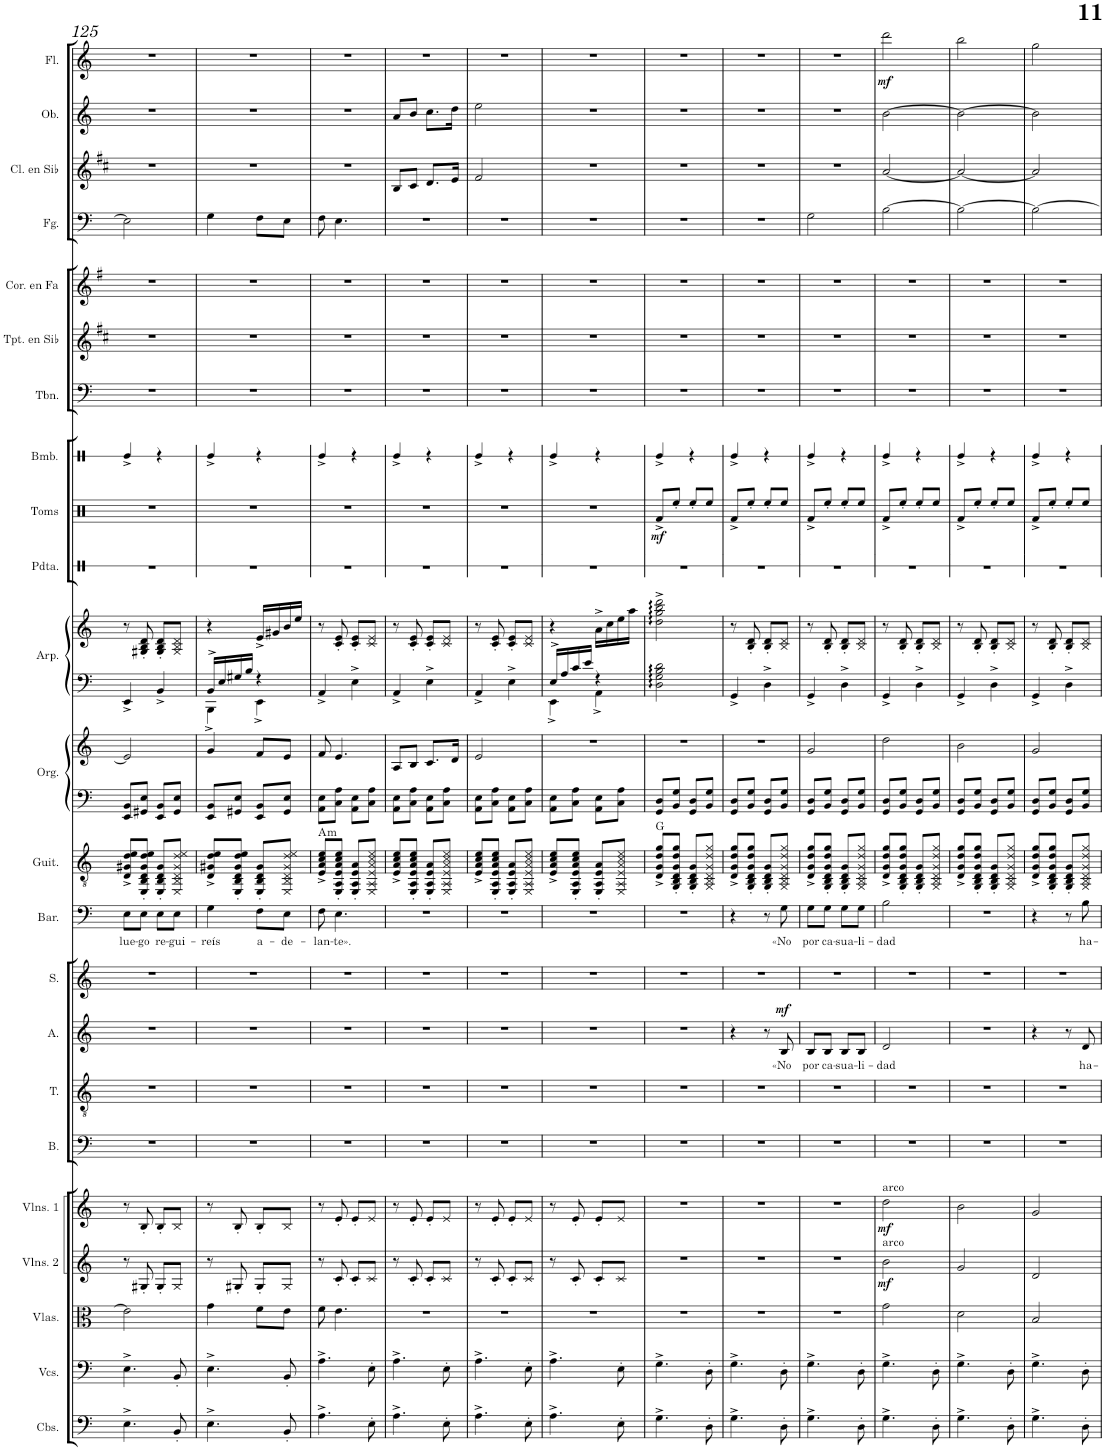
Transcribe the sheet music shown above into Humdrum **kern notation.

**kern	**kern	**kern	**kern	**dynam	**kern	**dynam	**kern	**kern	**kern	**text	**dynam	**kern	**kern	**text	**kern	**harte	**kern	**kern	**kern	**kern	**kern	**kern	**dynam	**kern	**kern	**kern	**kern	**kern	**kern	**kern	**kern	**dynam
*part23	*part22	*part21	*part20	*part20	*part19	*part19	*part18	*part17	*part16	*part16	*part16	*part15	*part14	*part14	*part13	*part13	*part12	*part12	*part11	*part11	*part10	*part9	*part9	*part8	*part7	*part6	*part5	*part4	*part3	*part2	*part1	*part1
*staff25	*staff24	*staff23	*staff22	*staff22	*staff21	*staff21	*staff20	*staff19	*staff18	*staff18	*staff18	*staff17	*staff16	*staff16	*staff15	*	*staff14	*staff13	*staff12	*staff11	*staff10	*staff9	*staff9	*staff8	*staff7	*staff6	*staff5	*staff4	*staff3	*staff2	*staff1	*staff1
*I"Contrabajos	*I"Violonchelos	*I"Violas	*I"Violines 2	*	*I"Violines 1	*	*I"Bajo	*I"Tenor	*I"Alto	*	*	*I"Soprano	*I"Barítono	*	*I"Guitarra clásica	*	*I"Órgano	*	*I"Arpa	*	*I"Pandereta	*I"Toms	*	*I"Bombo	*I"Trombón	*I"Trompeta en Sib	*I"Trompa en Fa	*I"Fagot	*I"Clarinete en Sib	*I"Oboe	*I"Flauta	*
*I'Cbs.	*I'Vcs.	*I'Vlas.	*I'Vlns. 2	*	*I'Vlns. 1	*	*I'B.	*I'T.	*I'A.	*	*	*I'S.	*I'Bar.	*	*I'Guit.	*	*	*	*I'Arp.	*	*I'Pdta.	*I'Toms	*	*I'Bmb.	*I'Tbn.	*I'Tpt. en Sib	*	*I'Fg.	*I'Cl. en Sib	*I'Ob.	*I'Fl.	*
!!LO:PB:g=z
*clefF4	*clefF4	*clefC3	*clefG2	*	*clefG2	*	*clefF4	*clefGv2	*clefG2	*	*	*clefG2	*clefF4	*	*clefGv2	*	*clefF4	*clefG2	*clefF4	*clefG2	*clefX	*clefX	*	*clefX	*clefF4	*clefG2	*clefG2	*clefF4	*clefG2	*clefG2	*clefG2	*
*Trd7c12	*	*	*	*	*	*	*	*	*	*	*	*	*	*	*	*	*	*	*	*	*	*	*	*	*	*Trd1c2	*Trd4c7	*	*Trd1c2	*	*	*
*k[]	*k[]	*k[]	*k[]	*	*k[]	*	*k[]	*k[]	*k[]	*	*	*k[]	*k[]	*	*k[]	*	*k[]	*k[]	*k[]	*k[]	*k[]	*k[]	*	*k[]	*k[]	*k[f#c#]	*k[f#]	*k[]	*k[f#c#]	*k[]	*k[]	*
*M2/4	*M2/4	*M2/4	*M2/4	*	*M2/4	*	*M2/4	*M2/4	*M2/4	*	*	*M2/4	*M2/4	*	*M2/4	*	*M2/4	*M2/4	*M2/4	*M2/4	*M2/4	*M2/4	*	*M2/4	*M2/4	*M2/4	*M2/4	*M2/4	*M2/4	*M2/4	*M2/4	*
=125	=125	=125	=125	=125	=125	=125	=125	=125	=125	=125	=125	=125	=125	=125	=125	=125	=125	=125	=125	=125	=125	=125	=125	=125	=125	=125	=125	=125	=125	=125	=125	=125
!	!	!	!	!	!	!	!	!	!	!	!	!	!	!LO:LY:b	!	!	!	!	!	!	!	!	!	!	!	!	!	!	!	!	!	!
4.E^\	4.E^\	2e\]	8r	.	8r	.	2r	2r	2r	.	.	2r	8E\L	lue-	8D/^ 8G#X/^ 8d/^ 8e/^L	.	8EE/ 8BB/L	2e/]	4EE^/	8r	2r	2r	.	4Re^/	2r	2r	2r	2E\]	2r	2r	2r	.
!	!	!	!	!	!	!	!	!	!	!	!	!	!	!LO:LY:b	!	!	!	!	!	!	!	!	!	!	!	!	!	!	!	!	!	!
.	.	.	8G#X'/	.	8B'/	.	.	.	.	.	.	.	8E\J	-go	8EE/' 8BB/' 8D/' 8G#/' 8d/' 8e/'J	.	8GG#X/ 8E/J	.	.	8G#X/' 8B/' 8d/'	.	.	.	.	.	.	.	.	.	.	.	.
!	!	!	!	!	!	!	!	!	!	!	!	!	!	!LO:LY:b	!	!	!	!	!	!	!	!	!	!	!	!	!	!	!	!	!	!
.	.	.	8G#'/L	.	8B'/L	.	.	.	.	.	.	.	8E\L	re-	8EE/' 8BB/' 8D/' 8G#/'L	.	8EE/ 8BB/L	.	4BB^/	8G#/' 8B/' 8d/'L	.	.	.	4r	.	.	.	.	.	.	.	.
!	!	!	!	!	!	!	!	!	!	!	!	!	!	!LO:LY:b	!	!	!	!	!	!	!	!	!	!	!	!	!	!	!	!	!	!
8BB'/	8BB'/	.	8G#/J	.	8B/J	.	.	.	.	.	.	.	8E\J	-gui-	8EE/ 8BB/ 8D/ 8G#/ 8d/ 8e/J	.	8GG#/ 8E/J	.	.	8G#/ 8B/ 8d/J	.	.	.	.	.	.	.	.	.	.	.	.
=126	=126	=126	=126	=126	=126	=126	=126	=126	=126	=126	=126	=126	=126	=126	=126	=126	=126	=126	=126	=126	=126	=126	=126	=126	=126	=126	=126	=126	=126	=126	=126	=126
!	!	!	!	!	!	!	!	!	!	!	!	!	!	!LO:LY:b	!	!	!	!	!	!	!	!	!	!	!	!	!	!	!	!	!	!
*	*	*	*	*	*	*	*	*	*	*	*	*	*	*	*	*	*	*	*^	*	*	*	*	*	*	*	*	*	*	*	*	*
4.E^\	4.E^\	4g\	8r	.	8r	.	2r	2r	2r	.	.	2r	4G\	-reís	8D/^ 8G#X/^ 8d/^ 8e/^L	.	8EE/ 8BB/L	4g/	16BB^/LL	4BBB^\	4r	2r	2r	.	4Re^/	2r	2r	2r	4G\	2r	2r	2r	.
.	.	.	.	.	.	.	.	.	.	.	.	.	.	.	.	.	.	.	16E/	.	.	.	.	.	.	.	.	.	.	.	.	.	.
.	.	.	8G#X'/	.	8B'/	.	.	.	.	.	.	.	.	.	8EE/' 8BB/' 8D/' 8G#/' 8d/' 8e/'J	.	8GG#X/ 8E/J	.	16G#X/	.	.	.	.	.	.	.	.	.	.	.	.	.	.
.	.	.	.	.	.	.	.	.	.	.	.	.	.	.	.	.	.	.	16B/JJ	.	.	.	.	.	.	.	.	.	.	.	.	.	.
!	!	!	!	!	!	!	!	!	!	!	!	!	!	!LO:LY:b	!	!	!	!	!	!	!	!	!	!	!	!	!	!	!	!	!	!	!
.	.	8f\L	8G#'/L	.	8B'/L	.	.	.	.	.	.	.	8F\L	a-	8EE/' 8BB/' 8D/' 8G#/'L	.	8EE/ 8BB/L	8f/L	4r	4EE^\	16e^/LL	.	.	.	4r	.	.	.	8F\L	.	.	.	.
.	.	.	.	.	.	.	.	.	.	.	.	.	.	.	.	.	.	.	.	.	16g#X/	.	.	.	.	.	.	.	.	.	.	.	.
!	!	!	!	!	!	!	!	!	!	!	!	!	!	!LO:LY:b	!	!	!	!	!	!	!	!	!	!	!	!	!	!	!	!	!	!	!
8BB'/	8BB'/	8e\J	8G#/J	.	8B/J	.	.	.	.	.	.	.	8E\J	-de-	8EE/ 8BB/ 8D/ 8G#/ 8d/ 8e/J	.	8GG#/ 8E/J	8e/J	.	.	16b/	.	.	.	.	.	.	.	8E\J	.	.	.	.
.	.	.	.	.	.	.	.	.	.	.	.	.	.	.	.	.	.	.	.	.	16ee/JJ	.	.	.	.	.	.	.	.	.	.	.	.
*	*	*	*	*	*	*	*	*	*	*	*	*	*	*	*	*	*	*	*v	*v	*	*	*	*	*	*	*	*	*	*	*	*	*
=127	=127	=127	=127	=127	=127	=127	=127	=127	=127	=127	=127	=127	=127	=127	=127	=127	=127	=127	=127	=127	=127	=127	=127	=127	=127	=127	=127	=127	=127	=127	=127	=127
!	!	!	!	!	!	!	!	!	!	!	!	!	!	!LO:LY:b	!	!LO:H:kt=m	!	!	!	!	!	!	!	!	!	!	!	!	!	!	!	!
4.A^\	4.A^\	8f\	8r	.	8r	.	2r	2r	2r	.	.	2r	8F\	-lan-	8E/^ 8A/^ 8c/^ 8e/^L	A:min	8AA\ 8E\L	8f/	4AA^/	8r	2r	2r	.	4Re^/	2r	2r	2r	8F\	2r	2r	2r	.
!	!	!	!	!	!	!	!	!	!	!	!	!	!	!LO:LY:b	!	!	!	!	!	!	!	!	!	!	!	!	!	!	!	!	!	!
.	.	4.e\	8c'/	.	8e'/	.	.	.	.	.	.	.	4.E\	-te».	8EE/' 8AA/' 8E/' 8A/' 8c/' 8e/'J	.	8C\ 8A\J	4.e/	.	8c/' 8e/'	.	.	.	.	.	.	.	4.E\	.	.	.	.
.	.	.	8c'/L	.	8e'/L	.	.	.	.	.	.	.	.	.	8EE/' 8AA/' 8E/' 8A/'L	.	8AA\ 8E\L	.	4E^\	8c/' 8e/'L	.	.	.	4r	.	.	.	.	.	.	.	.
8E'\	8E'\	.	8c/J	.	8e/J	.	.	.	.	.	.	.	.	.	8EE/ 8AA/ 8E/ 8A/ 8c/ 8e/J	.	8C\ 8A\J	.	.	8c/ 8e/J	.	.	.	.	.	.	.	.	.	.	.	.
=128	=128	=128	=128	=128	=128	=128	=128	=128	=128	=128	=128	=128	=128	=128	=128	=128	=128	=128	=128	=128	=128	=128	=128	=128	=128	=128	=128	=128	=128	=128	=128	=128
4.A^\	4.A^\	2r	8r	.	8r	.	2r	2r	2r	.	.	2r	2r	.	8E/^ 8A/^ 8c/^ 8e/^L	.	8AA\ 8E\L	8A/L	4AA^/	8r	2r	2r	.	4Re^/	2r	2r	2r	2r	8B/L	8a/L	2r	.
.	.	.	8c'/	.	8e'/	.	.	.	.	.	.	.	.	.	8EE/' 8AA/' 8E/' 8A/' 8c/' 8e/'J	.	8C\ 8A\J	8B/J	.	8c/' 8e/'	.	.	.	.	.	.	.	.	8c#/J	8b/J	.	.
.	.	.	8c'/L	.	8e'/L	.	.	.	.	.	.	.	.	.	8EE/' 8AA/' 8E/' 8A/'L	.	8AA\ 8E\L	8.c/L	4E^\	8c/' 8e/'L	.	.	.	4r	.	.	.	.	8.d/L	8.cc\L	.	.
8E'\	8E'\	.	8c/J	.	8e/J	.	.	.	.	.	.	.	.	.	8EE/ 8AA/ 8E/ 8A/ 8c/ 8e/J	.	8C\ 8A\J	.	.	8c/ 8e/J	.	.	.	.	.	.	.	.	.	.	.	.
.	.	.	.	.	.	.	.	.	.	.	.	.	.	.	.	.	.	16d/Jk	.	.	.	.	.	.	.	.	.	.	16e/Jk	16dd\Jk	.	.
=129	=129	=129	=129	=129	=129	=129	=129	=129	=129	=129	=129	=129	=129	=129	=129	=129	=129	=129	=129	=129	=129	=129	=129	=129	=129	=129	=129	=129	=129	=129	=129	=129
4.A^\	4.A^\	2r	8r	.	8r	.	2r	2r	2r	.	.	2r	2r	.	8E/^ 8A/^ 8c/^ 8e/^L	.	8AA\ 8E\L	2e/	4AA^/	8r	2r	2r	.	4Re^/	2r	2r	2r	2r	2f#/	2ee\	2r	.
.	.	.	8c'/	.	8e'/	.	.	.	.	.	.	.	.	.	8EE/' 8AA/' 8E/' 8A/' 8c/' 8e/'J	.	8C\ 8A\J	.	.	8c/' 8e/'	.	.	.	.	.	.	.	.	.	.	.	.
.	.	.	8c'/L	.	8e'/L	.	.	.	.	.	.	.	.	.	8EE/' 8AA/' 8E/' 8A/'L	.	8AA\ 8E\L	.	4E^\	8c/' 8e/'L	.	.	.	4r	.	.	.	.	.	.	.	.
8E'\	8E'\	.	8c/J	.	8e/J	.	.	.	.	.	.	.	.	.	8EE/ 8AA/ 8E/ 8A/ 8c/ 8e/J	.	8C\ 8A\J	.	.	8c/ 8e/J	.	.	.	.	.	.	.	.	.	.	.	.
=130	=130	=130	=130	=130	=130	=130	=130	=130	=130	=130	=130	=130	=130	=130	=130	=130	=130	=130	=130	=130	=130	=130	=130	=130	=130	=130	=130	=130	=130	=130	=130	=130
*	*	*	*	*	*	*	*	*	*	*	*	*	*	*	*	*	*	*	*^	*	*	*	*	*	*	*	*	*	*	*	*	*
4.A^\	4.A^\	2r	8r	.	8r	.	2r	2r	2r	.	.	2r	2r	.	8E/^ 8A/^ 8c/^ 8e/^L	.	8AA\ 8E\L	2r	16E^/LL	4EE^\	4r	2r	2r	.	4Re^/	2r	2r	2r	2r	2r	2r	2r	.
.	.	.	.	.	.	.	.	.	.	.	.	.	.	.	.	.	.	.	16A/	.	.	.	.	.	.	.	.	.	.	.	.	.	.
.	.	.	8c'/	.	8e'/	.	.	.	.	.	.	.	.	.	8EE/' 8AA/' 8E/' 8A/' 8c/' 8e/'J	.	8C\ 8A\J	.	16c/	.	.	.	.	.	.	.	.	.	.	.	.	.	.
.	.	.	.	.	.	.	.	.	.	.	.	.	.	.	.	.	.	.	16e/JJ	.	.	.	.	.	.	.	.	.	.	.	.	.	.
.	.	.	8c'/L	.	8e'/L	.	.	.	.	.	.	.	.	.	8EE/' 8AA/' 8E/' 8A/'L	.	8AA\ 8E\L	.	4r	4AA^\	16a^\LL	.	.	.	4r	.	.	.	.	.	.	.	.
.	.	.	.	.	.	.	.	.	.	.	.	.	.	.	.	.	.	.	.	.	16cc\	.	.	.	.	.	.	.	.	.	.	.	.
8E'\	8E'\	.	8c/J	.	8e/J	.	.	.	.	.	.	.	.	.	8EE/ 8AA/ 8E/ 8A/ 8c/ 8e/J	.	8C\ 8A\J	.	.	.	16ee\	.	.	.	.	.	.	.	.	.	.	.	.
.	.	.	.	.	.	.	.	.	.	.	.	.	.	.	.	.	.	.	.	.	16aa\JJ	.	.	.	.	.	.	.	.	.	.	.	.
*	*	*	*	*	*	*	*	*	*	*	*	*	*	*	*	*	*	*	*v	*v	*	*	*	*	*	*	*	*	*	*	*	*	*
=131	=131	=131	=131	=131	=131	=131	=131	=131	=131	=131	=131	=131	=131	=131	=131	=131	=131	=131	=131	=131	=131	=131	=131	=131	=131	=131	=131	=131	=131	=131	=131	=131
!	!	!	!	!	!	!	!	!	!	!	!	!	!	!	!	!	!	!	!	!	!	!	!LO:DY:b	!	!	!	!	!	!	!	!	!
4.G^\	4.G^\	2r	2r	.	2r	.	2r	2r	2r	.	.	2r	2r	.	8D/^ 8G/^ 8d/^ 8g/^L	G:maj	8GG/ 8D/L	2r	2D\ 2G\ 2B\ 2d\	2dd\^ 2gg\^ 2bb\^ 2ddd\^	2r	8Rf^/L	mf	4Re^/	2r	2r	2r	2r	2r	2r	2r	.
.	.	.	.	.	.	.	.	.	.	.	.	.	.	.	8GG/' 8BB/' 8D/' 8G/' 8d/' 8g/'J	.	8BB/ 8G/J	.	.	.	.	8Ree'/J	.	.	.	.	.	.	.	.	.	.
.	.	.	.	.	.	.	.	.	.	.	.	.	.	.	8GG/' 8BB/' 8D/' 8G/'L	.	8GG/ 8D/L	.	.	.	.	8Ree'/L	.	4r	.	.	.	.	.	.	.	.
8D'\	8D'\	.	.	.	.	.	.	.	.	.	.	.	.	.	8GG/ 8BB/ 8D/ 8G/ 8d/ 8g/J	.	8BB/ 8G/J	.	.	.	.	8Ree/J	.	.	.	.	.	.	.	.	.	.
=132	=132	=132	=132	=132	=132	=132	=132	=132	=132	=132	=132	=132	=132	=132	=132	=132	=132	=132	=132	=132	=132	=132	=132	=132	=132	=132	=132	=132	=132	=132	=132	=132
4.G^\	4.G^\	2r	2r	.	2r	.	2r	2r	4r	.	.	2r	4r	.	8D/^ 8G/^ 8d/^ 8g/^L	.	8GG/ 8D/L	2r	4GG^/	8r	2r	8Rf^/L	.	4Re^/	2r	2r	2r	2r	2r	2r	2r	.
.	.	.	.	.	.	.	.	.	.	.	.	.	.	.	8GG/' 8BB/' 8D/' 8G/' 8d/' 8g/'J	.	8BB/ 8G/J	.	.	8B/' 8d/'	.	8Ree'/J	.	.	.	.	.	.	.	.	.	.
.	.	.	.	.	.	.	.	.	8r	.	.	.	8r	.	8GG/' 8BB/' 8D/' 8G/'L	.	8GG/ 8D/L	.	4D^\	8B/' 8d/'L	.	8Ree'/L	.	4r	.	.	.	.	.	.	.	.
!	!	!	!	!	!	!	!	!	!	!LO:LY:b	!LO:DY:a	!	!	!LO:LY:b	!	!	!	!	!	!	!	!	!	!	!	!	!	!	!	!	!	!
8D'\	8D'\	.	.	.	.	.	.	.	8B/	«No	mf	.	8G\	«No	8GG/ 8BB/ 8D/ 8G/ 8d/ 8g/J	.	8BB/ 8G/J	.	.	8B/ 8d/J	.	8Ree/J	.	.	.	.	.	.	.	.	.	.
=133	=133	=133	=133	=133	=133	=133	=133	=133	=133	=133	=133	=133	=133	=133	=133	=133	=133	=133	=133	=133	=133	=133	=133	=133	=133	=133	=133	=133	=133	=133	=133	=133
!	!	!	!	!	!	!	!	!	!	!LO:LY:b	!	!	!	!LO:LY:b	!	!	!	!	!	!	!	!	!	!	!	!	!	!	!	!	!	!
4.G^\	4.G^\	2r	2r	.	2r	.	2r	2r	8B/L	por	.	2r	8G\L	por	8D/^ 8G/^ 8d/^ 8g/^L	.	8GG/ 8D/L	2g/	4GG^/	8r	2r	8Rf^/L	.	4Re^/	2r	2r	2r	2G\	2r	2r	2r	.
!	!	!	!	!	!	!	!	!	!	!LO:LY:b	!	!	!	!LO:LY:b	!	!	!	!	!	!	!	!	!	!	!	!	!	!	!	!	!	!
.	.	.	.	.	.	.	.	.	8B/J	ca-	.	.	8G\J	ca-	8GG/' 8BB/' 8D/' 8G/' 8d/' 8g/'J	.	8BB/ 8G/J	.	.	8B/' 8d/'	.	8Ree'/J	.	.	.	.	.	.	.	.	.	.
!	!	!	!	!	!	!	!	!	!	!LO:LY:b	!	!	!	!LO:LY:b	!	!	!	!	!	!	!	!	!	!	!	!	!	!	!	!	!	!
.	.	.	.	.	.	.	.	.	8B/L	-sua-	.	.	8G\L	-sua-	8GG/' 8BB/' 8D/' 8G/'L	.	8GG/ 8D/L	.	4D^\	8B/' 8d/'L	.	8Ree'/L	.	4r	.	.	.	.	.	.	.	.
!	!	!	!	!	!	!	!	!	!	!LO:LY:b	!	!	!	!LO:LY:b	!	!	!	!	!	!	!	!	!	!	!	!	!	!	!	!	!	!
8D'\	8D'\	.	.	.	.	.	.	.	8B/J	-li-	.	.	8G\J	-li-	8GG/ 8BB/ 8D/ 8G/ 8d/ 8g/J	.	8BB/ 8G/J	.	.	8B/ 8d/J	.	8Ree/J	.	.	.	.	.	.	.	.	.	.
=134	=134	=134	=134	=134	=134	=134	=134	=134	=134	=134	=134	=134	=134	=134	=134	=134	=134	=134	=134	=134	=134	=134	=134	=134	=134	=134	=134	=134	=134	=134	=134	=134
!	!	!	!	!	!LO:TX:a:t=arco	!	!	!	!	!	!	!	!	!	!	!	!	!	!	!	!	!	!	!	!	!	!	!	!	!	!	!
!	!	!	!LO:TX:a:t=arco	!	!	!	!	!	!	!	!	!	!	!	!	!	!	!	!	!	!	!	!	!	!	!	!	!	!	!	!	!
!	!	!	!	!LO:DY:b	!	!LO:DY:b	!	!	!	!LO:LY:b	!	!	!	!LO:LY:b	!	!	!	!	!	!	!	!	!	!	!	!	!	!	!	!	!	!LO:DY:b
4.G^\	4.G^\	2g\	2b\	mf	2dd\	mf	2r	2r	2d/	-dad	.	2r	2B\	-dad	8D/^ 8G/^ 8d/^ 8g/^L	.	8GG/ 8D/L	2dd\	4GG^/	8r	2r	8Rf^/L	.	4Re^/	2r	2r	2r	[2B\	[2a/	[2b\	2ddd\	mf
.	.	.	.	.	.	.	.	.	.	.	.	.	.	.	8GG/' 8BB/' 8D/' 8G/' 8d/' 8g/'J	.	8BB/ 8G/J	.	.	8B/' 8d/'	.	8Ree'/J	.	.	.	.	.	.	.	.	.	.
.	.	.	.	.	.	.	.	.	.	.	.	.	.	.	8GG/' 8BB/' 8D/' 8G/'L	.	8GG/ 8D/L	.	4D^\	8B/' 8d/'L	.	8Ree'/L	.	4r	.	.	.	.	.	.	.	.
8D'\	8D'\	.	.	.	.	.	.	.	.	.	.	.	.	.	8GG/ 8BB/ 8D/ 8G/ 8d/ 8g/J	.	8BB/ 8G/J	.	.	8B/ 8d/J	.	8Ree/J	.	.	.	.	.	.	.	.	.	.
=135	=135	=135	=135	=135	=135	=135	=135	=135	=135	=135	=135	=135	=135	=135	=135	=135	=135	=135	=135	=135	=135	=135	=135	=135	=135	=135	=135	=135	=135	=135	=135	=135
4.G^\	4.G^\	2d\	2g/	.	2b\	.	2r	2r	2r	.	.	2r	2r	.	8D/^ 8G/^ 8d/^ 8g/^L	.	8GG/ 8D/L	2b\	4GG^/	8r	2r	8Rf^/L	.	4Re^/	2r	2r	2r	2B\_	2a/_	2b\_	2bb\	.
.	.	.	.	.	.	.	.	.	.	.	.	.	.	.	8GG/' 8BB/' 8D/' 8G/' 8d/' 8g/'J	.	8BB/ 8G/J	.	.	8B/' 8d/'	.	8Ree'/J	.	.	.	.	.	.	.	.	.	.
.	.	.	.	.	.	.	.	.	.	.	.	.	.	.	8GG/' 8BB/' 8D/' 8G/'L	.	8GG/ 8D/L	.	4D^\	8B/' 8d/'L	.	8Ree'/L	.	4r	.	.	.	.	.	.	.	.
8D'\	8D'\	.	.	.	.	.	.	.	.	.	.	.	.	.	8GG/ 8BB/ 8D/ 8G/ 8d/ 8g/J	.	8BB/ 8G/J	.	.	8B/ 8d/J	.	8Ree/J	.	.	.	.	.	.	.	.	.	.
=136	=136	=136	=136	=136	=136	=136	=136	=136	=136	=136	=136	=136	=136	=136	=136	=136	=136	=136	=136	=136	=136	=136	=136	=136	=136	=136	=136	=136	=136	=136	=136	=136
4.G^\	4.G^\	2B/	2d/	.	2g/	.	2r	2r	4r	.	.	2r	4r	.	8D/^ 8G/^ 8d/^ 8g/^L	.	8GG/ 8D/L	2g/	4GG^/	8r	2r	8Rf^/L	.	4Re^/	2r	2r	2r	2B\_	2a/]	2b\]	2gg\	.
.	.	.	.	.	.	.	.	.	.	.	.	.	.	.	8GG/' 8BB/' 8D/' 8G/' 8d/' 8g/'J	.	8BB/ 8G/J	.	.	8B/' 8d/'	.	8Ree'/J	.	.	.	.	.	.	.	.	.	.
.	.	.	.	.	.	.	.	.	8r	.	.	.	8r	.	8GG/' 8BB/' 8D/' 8G/'L	.	8GG/ 8D/L	.	4D^\	8B/' 8d/'L	.	8Ree'/L	.	4r	.	.	.	.	.	.	.	.
!	!	!	!	!	!	!	!	!	!	!LO:LY:b	!	!	!	!LO:LY:b	!	!	!	!	!	!	!	!	!	!	!	!	!	!	!	!	!	!
8D'\	8D'\	.	.	.	.	.	.	.	8d/	ha-	.	.	8B\	ha-	8GG/ 8BB/ 8D/ 8G/ 8d/ 8g/J	.	8BB/ 8G/J	.	.	8B/ 8d/J	.	8Ree/J	.	.	.	.	.	.	.	.	.	.
=	=	=	=	=	=	=	=	=	=	=	=	=	=	=	=	=	=	=	=	=	=	=	=	=	=	=	=	=	=	=	=	=
*-	*-	*-	*-	*-	*-	*-	*-	*-	*-	*-	*-	*-	*-	*-	*-	*-	*-	*-	*-	*-	*-	*-	*-	*-	*-	*-	*-	*-	*-	*-	*-	*-
